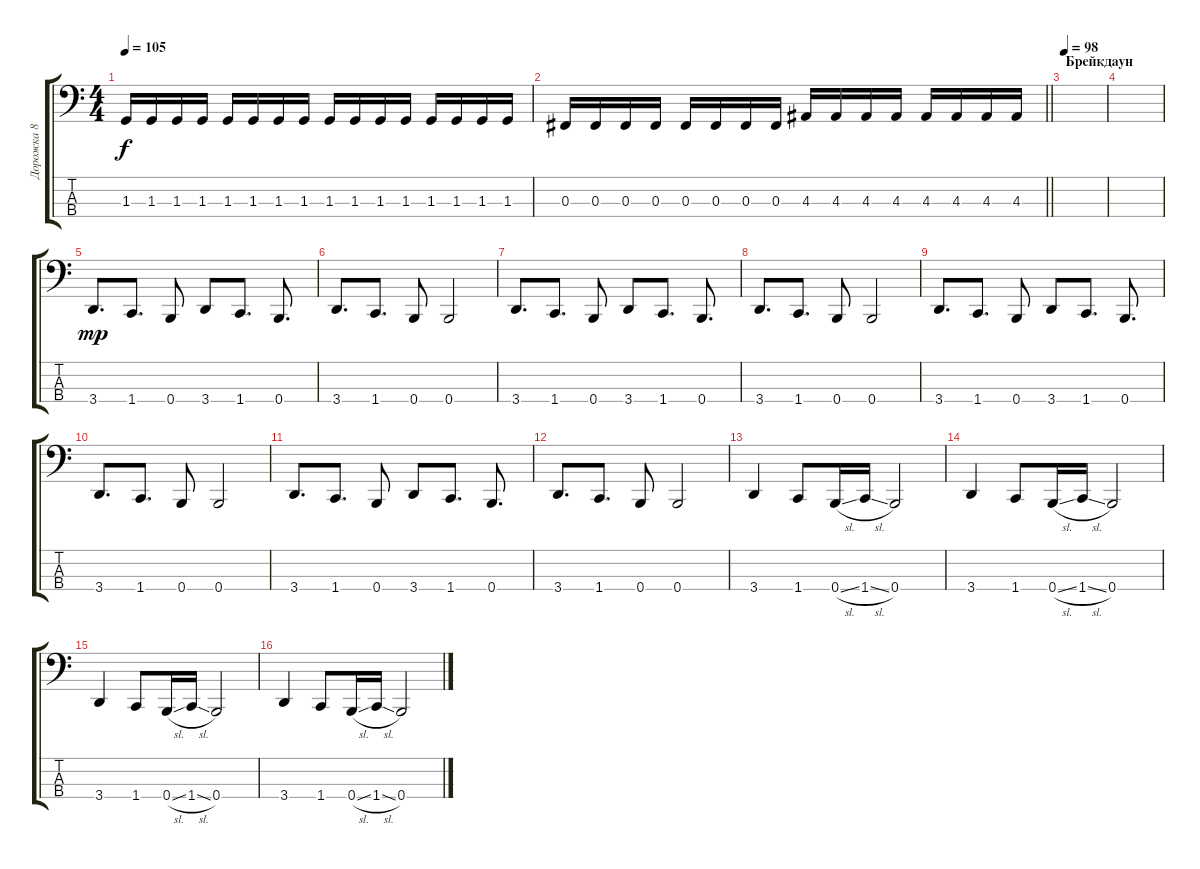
\track ("Дорожка 8" "Дорожка 8") {instrument electricbasspick}
\staff {score tabs}
\tuning (E2 B1 Gb1 B0) {hide}
\ts (4 4)
\tempo 105
\clef f4
\ks c
1.3.16{dy f} 1.3.16 1.3.16 1.3.16 1.3.16 1.3.16 1.3.16 1.3.16 1.3.16 1.3.16 1.3.16 1.3.16 1.3.16 1.3.16 1.3.16 1.3.16 |
\barLineRight lightlight
0.3.16 0.3.16 0.3.16 0.3.16 0.3.16 0.3.16 0.3.16 0.3.16 4.3.16 4.3.16 4.3.16 4.3.16 4.3.16 4.3.16 4.3.16 4.3.16 |
\section ("" "Брейкдаун")
\tempo 98
|
|
3.4.8{d dy mp} 1.4.8{d} 0.4.8 3.4.8 1.4.8{d} 0.4.8{d} |
3.4.8{d} 1.4.8{d} 0.4.8 0.4.2 |
3.4.8{d} 1.4.8{d} 0.4.8 3.4.8 1.4.8{d} 0.4.8{d} |
3.4.8{d} 1.4.8{d} 0.4.8 0.4.2 |
3.4.8{d} 1.4.8{d} 0.4.8 3.4.8 1.4.8{d} 0.4.8{d} |
3.4.8{d} 1.4.8{d} 0.4.8 0.4.2 |
3.4.8{d} 1.4.8{d} 0.4.8 3.4.8 1.4.8{d} 0.4.8{d} |
3.4.8{d} 1.4.8{d} 0.4.8 0.4.2 |
3.4.4 1.4.8 0.4{sl}.16 1.4{sl}.16 0.4.2 |
3.4.4 1.4.8 0.4{sl}.16 1.4{sl}.16 0.4.2 |
3.4.4 1.4.8 0.4{sl}.16 1.4{sl}.16 0.4.2 |
3.4.4 1.4.8 0.4{sl}.16 1.4{sl}.16 0.4.2
